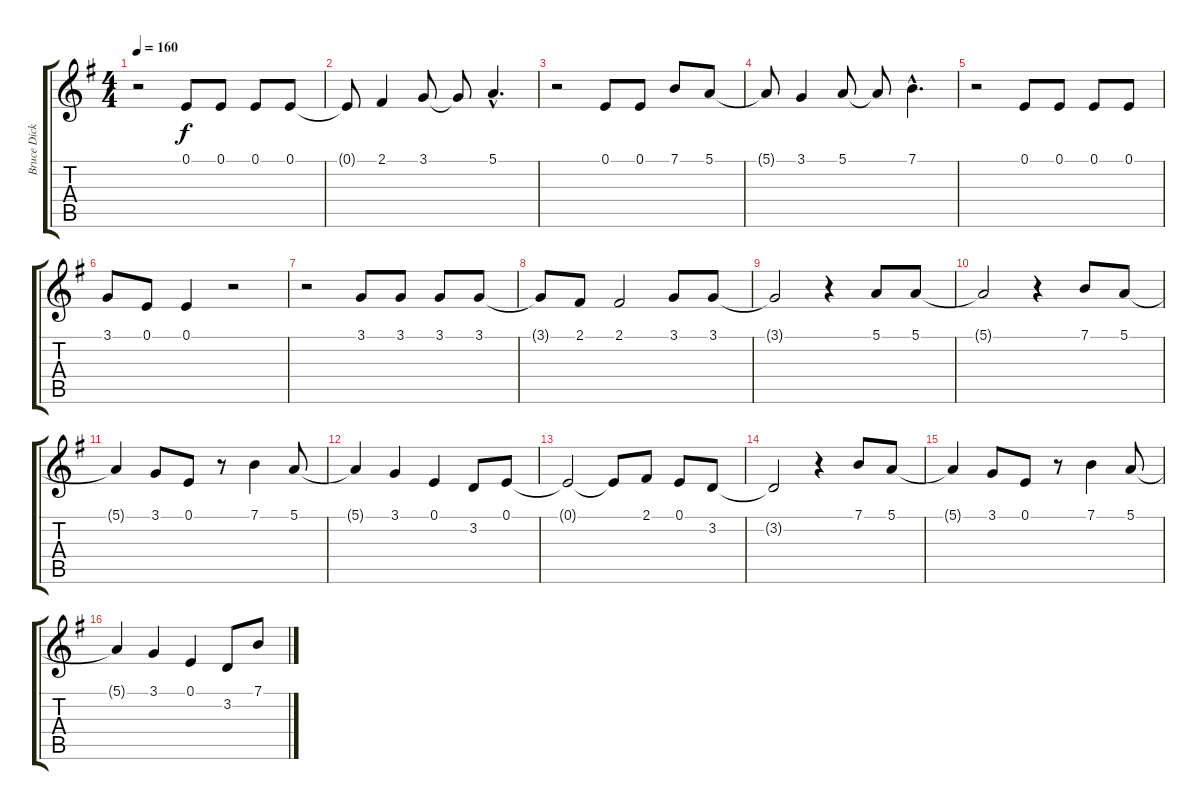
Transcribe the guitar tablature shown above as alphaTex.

\track ("Bruce Dickinson" "Bruce Dick") {instrument lead1square}
\staff {score tabs}
\tuning (E4 B3 G3 D3 A2 E2) {hide}
\ts (4 4)
\tempo 160
\clef g2
\ks g
r.2{dy f} 0.1.8 0.1.8 0.1.8 0.1.8 |
0.1{t}.8 2.1.4 3.1.8 3.1{t}.8 5.1{hac}.4{d} |
r.2 0.1.8 0.1.8 7.1.8 5.1.8 |
5.1{t}.8 3.1.4 5.1.8 5.1{t}.8 7.1{hac}.4{d} |
r.2 0.1.8 0.1.8 0.1.8 0.1.8 |
3.1.8 0.1.8 0.1.4 r.2 |
r.2 3.1.8 3.1.8 3.1.8 3.1.8 |
3.1{t}.8 2.1.8 2.1.2 3.1.8 3.1.8 |
3.1{t}.2 r.4 5.1.8 5.1.8 |
5.1{t}.2 r.4 7.1.8 5.1.8 |
5.1{t}.4 3.1.8 0.1.8 r.8 7.1.4 5.1.8 |
5.1{t}.4 3.1.4 0.1.4 3.2.8 0.1.8 |
0.1{t}.2 0.1{t}.8 2.1.8 0.1.8 3.2.8 |
3.2{t}.2 r.4 7.1.8 5.1.8 |
5.1{t}.4 3.1.8 0.1.8 r.8 7.1.4 5.1.8 |
5.1{t}.4 3.1.4 0.1.4 3.2.8 7.1.8
